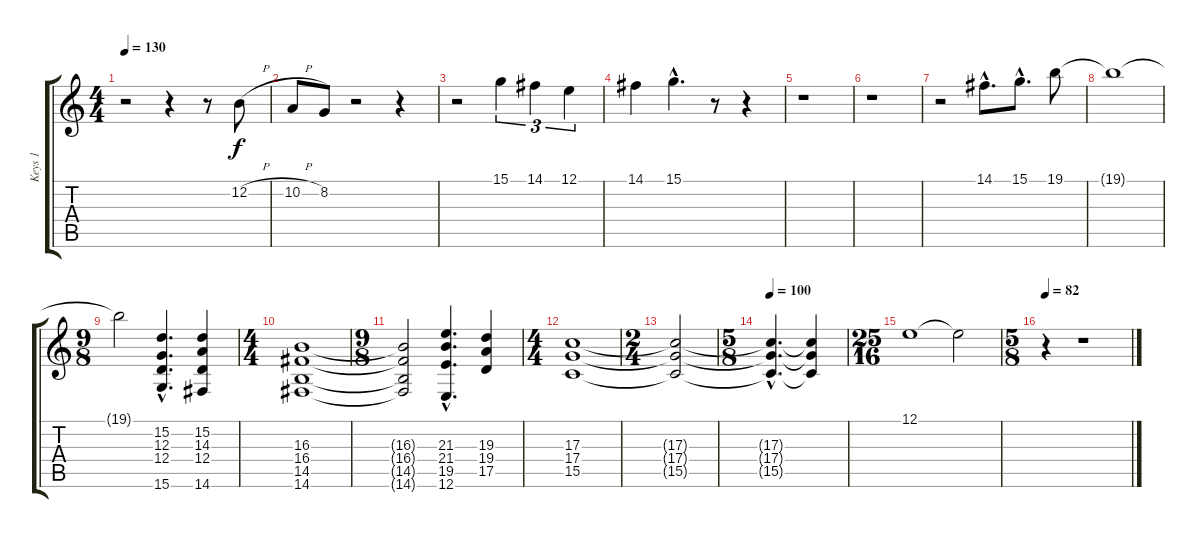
\track ("Keys 1" "Keys 1") {instrument synthstrings1}
\staff {score tabs}
\tuning (E4 B3 G3 D3 A2 E2) {hide}
\ts (4 4)
\tempo 130
\clef g2
\ks c
r.2{dy f} r.4 r.8 12.2{h}.8 |
10.2{h}.8 8.2.8 r.2 r.4 |
r.2 15.1.4{tu (3 2)} 14.1.4{tu (3 2)} 12.1.4{tu (3 2)} |
14.1.4 15.1{hac}.4{d} r.8 r.4 |
r.1 |
r.1 |
r.2 14.1{hac}.8{d} 15.1{hac}.8{d} 19.1.8 |
19.1{t}.1 |
\ts (9 8)
19.1{t}.2 (15.2{hac} 12.3{hac} 12.4{hac} 15.6{hac}).4{d} (15.2 14.3 12.4 14.6).4 |
\ts (4 4)
(16.3 16.4 14.5 14.6).1 |
\ts (9 8)
(16.3{t} 16.4{t} 14.5{t} 14.6{t}).2 (21.3{hac} 21.4{hac} 19.5{hac} 12.6{hac}).4{d} (19.3 19.4 17.5).4 |
\ts (4 4)
(17.3 17.4 15.5).1 |
\ts (2 4)
(17.3{t} 17.4{t} 15.5{t}).2 |
\ts (5 8)
\tempo 100
(17.3{hac t} 17.4{hac t} 15.5{hac t}).4{d} (17.3{t} 17.4{t} 15.5{t}).4 |
\ts (25 16)
12.1.1 12.1{t}.2 |
\ts (5 8)
\tempo 82
r.4 r.1
